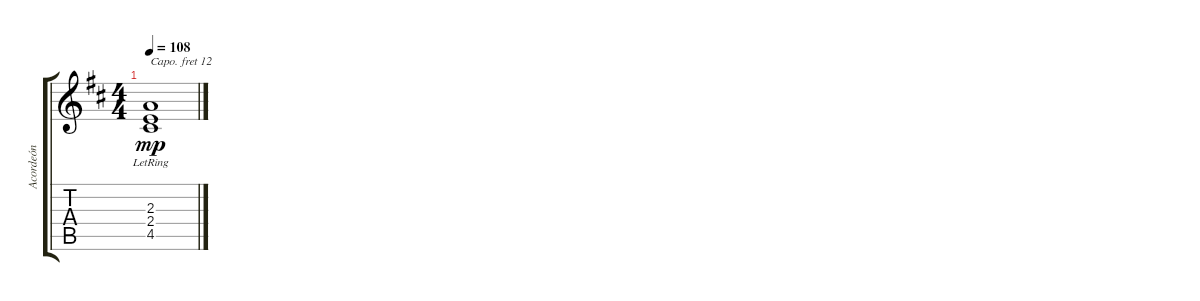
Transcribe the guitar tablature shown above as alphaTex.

\track ("Acordeón" "Acordeón") {instrument accordion}
\staff {score tabs}
\capo 12
\tuning (E4 B3 G3 D3 A2 E2) {hide}
\ts (4 4)
\tempo 108
\clef g2
\ks bminor
(2.3{lr} 2.4{lr} 4.5{lr}).1{dy mp}
